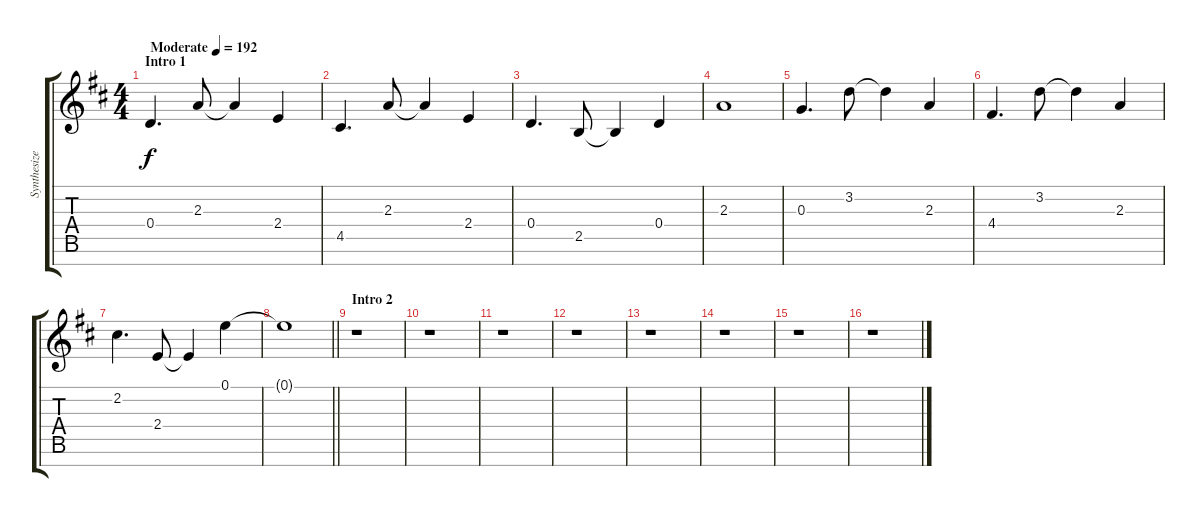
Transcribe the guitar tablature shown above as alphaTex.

\track ("Synthesizer" "Synthesize") {instrument fx5brightness}
\staff {score tabs}
\tuning (E5 B4 G4 D4 A3 E3 B2) {hide}
\ts (4 4)
\section ("" "Intro 1")
\tempo (192 "Moderate")
\clef g2
\ks d
0.4.4{d dy f instrument fx5brightness} 2.3.8 2.3{t}.4 2.4.4 |
4.5.4{d} 2.3.8 2.3{t}.4 2.4.4 |
0.4.4{d} 2.5.8 2.5{t}.4 0.4.4 |
2.3.1 |
0.3.4{d} 3.2.8 3.2{t}.4 2.3.4 |
4.4.4{d} 3.2.8 3.2{t}.4 2.3.4 |
2.2.4{d} 2.4.8 2.4{t}.4 0.1.4 |
\barLineRight lightlight
0.1{t}.1 |
\section ("" "Intro 2")
r.1 |
r.1 |
r.1 |
r.1 |
r.1 |
r.1 |
r.1 |
r.1
